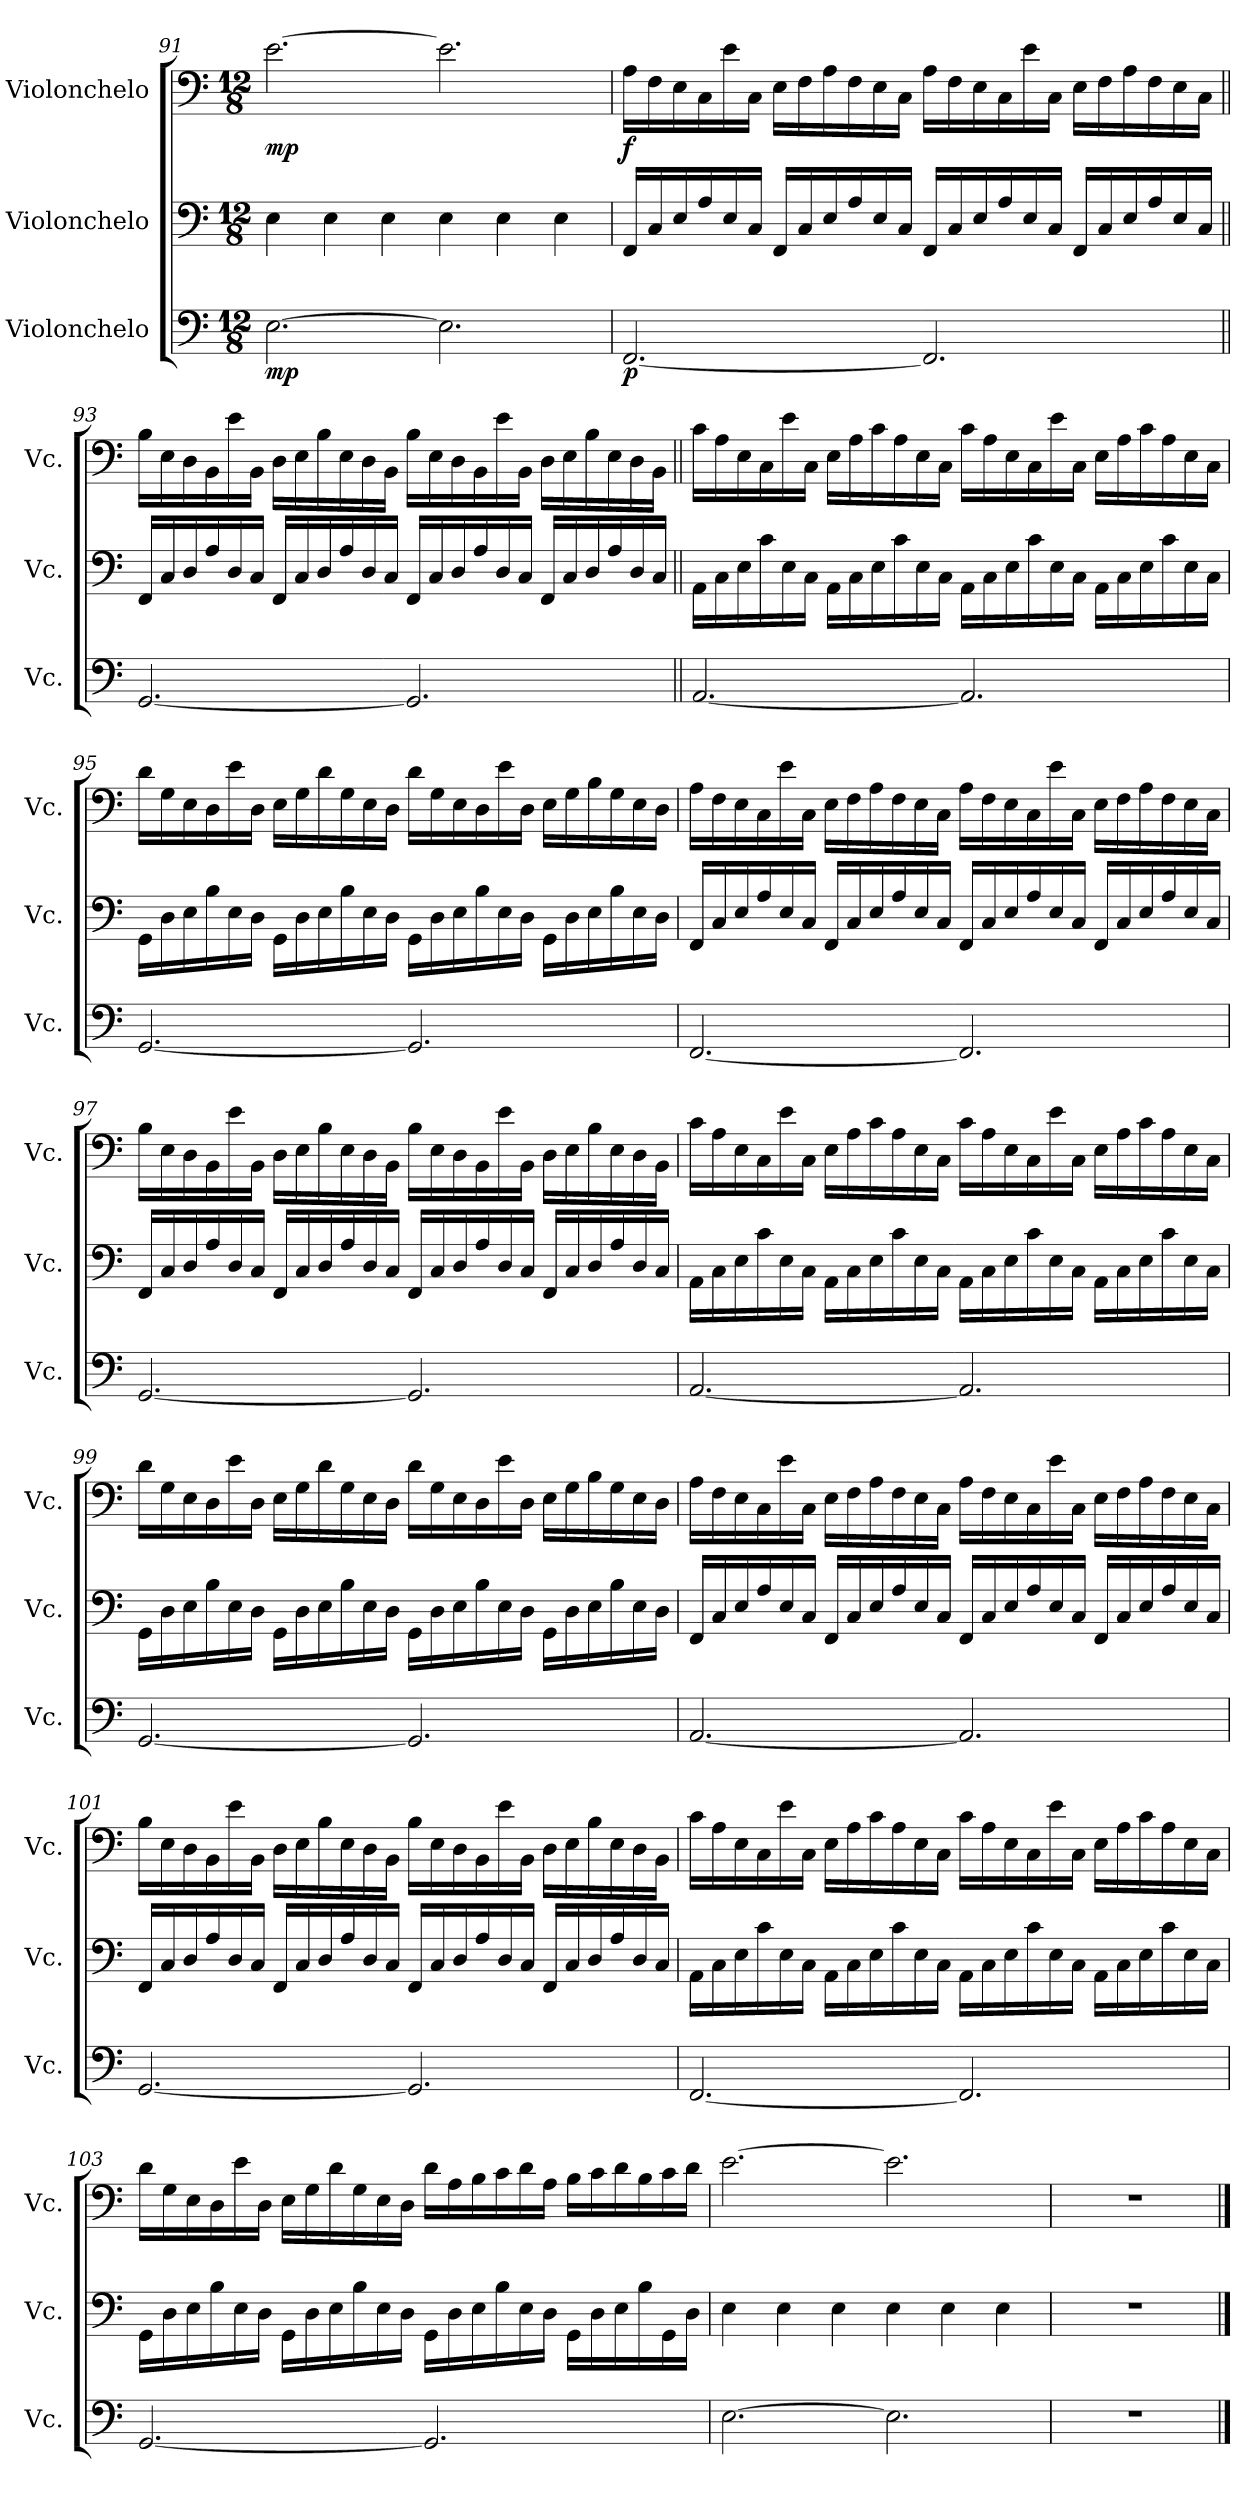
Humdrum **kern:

**kern	**dynam	**kern	**kern	**dynam
*part3	*part3	*part2	*part1	*part1
*staff3	*staff3	*staff2	*staff1	*staff1
*I"Violonchelo	*	*I"Violonchelo	*I"Violonchelo	*
*I'Vc.	*	*I'Vc.	*I'Vc.	*
*clefF4	*	*clefF4	*clefF4	*
*k[]	*	*k[]	*k[]	*
*M12/8	*	*M12/8	*M12/8	*
=91	=91	=91	=91	=91
!	!LO:DY:b	!	!	!LO:DY:b
[2.E\	mp	4E\	[2.e\	mp
.	.	4E\	.	.
.	.	4E\	.	.
2.E\]	.	4E\	2.e\]	.
.	.	4E\	.	.
.	.	4E\	.	.
!!LO:LB:g=z
=92	=92	=92	=92	=92
!	!LO:DY:b	!	!	!LO:DY:b
[2.FF/	p	16FF/LL	16A\LL	f
.	.	16C/	16F\	.
.	.	16E/	16E\	.
.	.	16A/	16C\	.
.	.	16E/	16e\	.
.	.	16C/JJ	16C\JJ	.
.	.	16FF/LL	16E\LL	.
.	.	16C/	16F\	.
.	.	16E/	16A\	.
.	.	16A/	16F\	.
.	.	16E/	16E\	.
.	.	16C/JJ	16C\JJ	.
2.FF/]	.	16FF/LL	16A\LL	.
.	.	16C/	16F\	.
.	.	16E/	16E\	.
.	.	16A/	16C\	.
.	.	16E/	16e\	.
.	.	16C/JJ	16C\JJ	.
.	.	16FF/LL	16E\LL	.
.	.	16C/	16F\	.
.	.	16E/	16A\	.
.	.	16A/	16F\	.
.	.	16E/	16E\	.
.	.	16C/JJ	16C\JJ	.
!!LO:LB:g=z
=93||	=93||	=93||	=93||	=93||
[2.GG/	.	16FF/LL	16B\LL	.
.	.	16C/	16E\	.
.	.	16D/	16D\	.
.	.	16A/	16BB\	.
.	.	16D/	16e\	.
.	.	16C/JJ	16BB\JJ	.
.	.	16FF/LL	16D\LL	.
.	.	16C/	16E\	.
.	.	16D/	16B\	.
.	.	16A/	16E\	.
.	.	16D/	16D\	.
.	.	16C/JJ	16BB\JJ	.
2.GG/]	.	16FF/LL	16B\LL	.
.	.	16C/	16E\	.
.	.	16D/	16D\	.
.	.	16A/	16BB\	.
.	.	16D/	16e\	.
.	.	16C/JJ	16BB\JJ	.
.	.	16FF/LL	16D\LL	.
.	.	16C/	16E\	.
.	.	16D/	16B\	.
.	.	16A/	16E\	.
.	.	16D/	16D\	.
.	.	16C/JJ	16BB\JJ	.
!!LO:LB:g=z
=94||	=94||	=94||	=94||	=94||
[2.AA/	.	16AA\LL	16c\LL	.
.	.	16C\	16A\	.
.	.	16E\	16E\	.
.	.	16c\	16C\	.
.	.	16E\	16e\	.
.	.	16C\JJ	16C\JJ	.
.	.	16AA\LL	16E\LL	.
.	.	16C\	16A\	.
.	.	16E\	16c\	.
.	.	16c\	16A\	.
.	.	16E\	16E\	.
.	.	16C\JJ	16C\JJ	.
2.AA/]	.	16AA\LL	16c\LL	.
.	.	16C\	16A\	.
.	.	16E\	16E\	.
.	.	16c\	16C\	.
.	.	16E\	16e\	.
.	.	16C\JJ	16C\JJ	.
.	.	16AA\LL	16E\LL	.
.	.	16C\	16A\	.
.	.	16E\	16c\	.
.	.	16c\	16A\	.
.	.	16E\	16E\	.
.	.	16C\JJ	16C\JJ	.
!!LO:PB:g=z
=95	=95	=95	=95	=95
[2.GG/	.	16GG\LL	16d\LL	.
.	.	16D\	16G\	.
.	.	16E\	16E\	.
.	.	16B\	16D\	.
.	.	16E\	16e\	.
.	.	16D\JJ	16D\JJ	.
.	.	16GG\LL	16E\LL	.
.	.	16D\	16G\	.
.	.	16E\	16d\	.
.	.	16B\	16G\	.
.	.	16E\	16E\	.
.	.	16D\JJ	16D\JJ	.
2.GG/]	.	16GG\LL	16d\LL	.
.	.	16D\	16G\	.
.	.	16E\	16E\	.
.	.	16B\	16D\	.
.	.	16E\	16e\	.
.	.	16D\JJ	16D\JJ	.
.	.	16GG\LL	16E\LL	.
.	.	16D\	16G\	.
.	.	16E\	16B\	.
.	.	16B\	16G\	.
.	.	16E\	16E\	.
.	.	16D\JJ	16D\JJ	.
!!LO:LB:g=z
=96	=96	=96	=96	=96
[2.FF/	.	16FF/LL	16A\LL	.
.	.	16C/	16F\	.
.	.	16E/	16E\	.
.	.	16A/	16C\	.
.	.	16E/	16e\	.
.	.	16C/JJ	16C\JJ	.
.	.	16FF/LL	16E\LL	.
.	.	16C/	16F\	.
.	.	16E/	16A\	.
.	.	16A/	16F\	.
.	.	16E/	16E\	.
.	.	16C/JJ	16C\JJ	.
2.FF/]	.	16FF/LL	16A\LL	.
.	.	16C/	16F\	.
.	.	16E/	16E\	.
.	.	16A/	16C\	.
.	.	16E/	16e\	.
.	.	16C/JJ	16C\JJ	.
.	.	16FF/LL	16E\LL	.
.	.	16C/	16F\	.
.	.	16E/	16A\	.
.	.	16A/	16F\	.
.	.	16E/	16E\	.
.	.	16C/JJ	16C\JJ	.
!!LO:LB:g=z
=97	=97	=97	=97	=97
[2.GG/	.	16FF/LL	16B\LL	.
.	.	16C/	16E\	.
.	.	16D/	16D\	.
.	.	16A/	16BB\	.
.	.	16D/	16e\	.
.	.	16C/JJ	16BB\JJ	.
.	.	16FF/LL	16D\LL	.
.	.	16C/	16E\	.
.	.	16D/	16B\	.
.	.	16A/	16E\	.
.	.	16D/	16D\	.
.	.	16C/JJ	16BB\JJ	.
2.GG/]	.	16FF/LL	16B\LL	.
.	.	16C/	16E\	.
.	.	16D/	16D\	.
.	.	16A/	16BB\	.
.	.	16D/	16e\	.
.	.	16C/JJ	16BB\JJ	.
.	.	16FF/LL	16D\LL	.
.	.	16C/	16E\	.
.	.	16D/	16B\	.
.	.	16A/	16E\	.
.	.	16D/	16D\	.
.	.	16C/JJ	16BB\JJ	.
!!LO:LB:g=z
=98	=98	=98	=98	=98
[2.AA/	.	16AA\LL	16c\LL	.
.	.	16C\	16A\	.
.	.	16E\	16E\	.
.	.	16c\	16C\	.
.	.	16E\	16e\	.
.	.	16C\JJ	16C\JJ	.
.	.	16AA\LL	16E\LL	.
.	.	16C\	16A\	.
.	.	16E\	16c\	.
.	.	16c\	16A\	.
.	.	16E\	16E\	.
.	.	16C\JJ	16C\JJ	.
2.AA/]	.	16AA\LL	16c\LL	.
.	.	16C\	16A\	.
.	.	16E\	16E\	.
.	.	16c\	16C\	.
.	.	16E\	16e\	.
.	.	16C\JJ	16C\JJ	.
.	.	16AA\LL	16E\LL	.
.	.	16C\	16A\	.
.	.	16E\	16c\	.
.	.	16c\	16A\	.
.	.	16E\	16E\	.
.	.	16C\JJ	16C\JJ	.
!!LO:PB:g=z
=99	=99	=99	=99	=99
[2.GG/	.	16GG\LL	16d\LL	.
.	.	16D\	16G\	.
.	.	16E\	16E\	.
.	.	16B\	16D\	.
.	.	16E\	16e\	.
.	.	16D\JJ	16D\JJ	.
.	.	16GG\LL	16E\LL	.
.	.	16D\	16G\	.
.	.	16E\	16d\	.
.	.	16B\	16G\	.
.	.	16E\	16E\	.
.	.	16D\JJ	16D\JJ	.
2.GG/]	.	16GG\LL	16d\LL	.
.	.	16D\	16G\	.
.	.	16E\	16E\	.
.	.	16B\	16D\	.
.	.	16E\	16e\	.
.	.	16D\JJ	16D\JJ	.
.	.	16GG\LL	16E\LL	.
.	.	16D\	16G\	.
.	.	16E\	16B\	.
.	.	16B\	16G\	.
.	.	16E\	16E\	.
.	.	16D\JJ	16D\JJ	.
!!LO:LB:g=z
=100	=100	=100	=100	=100
[2.AA/	.	16FF/LL	16A\LL	.
.	.	16C/	16F\	.
.	.	16E/	16E\	.
.	.	16A/	16C\	.
.	.	16E/	16e\	.
.	.	16C/JJ	16C\JJ	.
.	.	16FF/LL	16E\LL	.
.	.	16C/	16F\	.
.	.	16E/	16A\	.
.	.	16A/	16F\	.
.	.	16E/	16E\	.
.	.	16C/JJ	16C\JJ	.
2.AA/]	.	16FF/LL	16A\LL	.
.	.	16C/	16F\	.
.	.	16E/	16E\	.
.	.	16A/	16C\	.
.	.	16E/	16e\	.
.	.	16C/JJ	16C\JJ	.
.	.	16FF/LL	16E\LL	.
.	.	16C/	16F\	.
.	.	16E/	16A\	.
.	.	16A/	16F\	.
.	.	16E/	16E\	.
.	.	16C/JJ	16C\JJ	.
!!LO:LB:g=z
=101	=101	=101	=101	=101
[2.GG/	.	16FF/LL	16B\LL	.
.	.	16C/	16E\	.
.	.	16D/	16D\	.
.	.	16A/	16BB\	.
.	.	16D/	16e\	.
.	.	16C/JJ	16BB\JJ	.
.	.	16FF/LL	16D\LL	.
.	.	16C/	16E\	.
.	.	16D/	16B\	.
.	.	16A/	16E\	.
.	.	16D/	16D\	.
.	.	16C/JJ	16BB\JJ	.
2.GG/]	.	16FF/LL	16B\LL	.
.	.	16C/	16E\	.
.	.	16D/	16D\	.
.	.	16A/	16BB\	.
.	.	16D/	16e\	.
.	.	16C/JJ	16BB\JJ	.
.	.	16FF/LL	16D\LL	.
.	.	16C/	16E\	.
.	.	16D/	16B\	.
.	.	16A/	16E\	.
.	.	16D/	16D\	.
.	.	16C/JJ	16BB\JJ	.
!!LO:LB:g=z
=102	=102	=102	=102	=102
[2.FF/	.	16AA\LL	16c\LL	.
.	.	16C\	16A\	.
.	.	16E\	16E\	.
.	.	16c\	16C\	.
.	.	16E\	16e\	.
.	.	16C\JJ	16C\JJ	.
.	.	16AA\LL	16E\LL	.
.	.	16C\	16A\	.
.	.	16E\	16c\	.
.	.	16c\	16A\	.
.	.	16E\	16E\	.
.	.	16C\JJ	16C\JJ	.
2.FF/]	.	16AA\LL	16c\LL	.
.	.	16C\	16A\	.
.	.	16E\	16E\	.
.	.	16c\	16C\	.
.	.	16E\	16e\	.
.	.	16C\JJ	16C\JJ	.
.	.	16AA\LL	16E\LL	.
.	.	16C\	16A\	.
.	.	16E\	16c\	.
.	.	16c\	16A\	.
.	.	16E\	16E\	.
.	.	16C\JJ	16C\JJ	.
!!LO:PB:g=z
=103	=103	=103	=103	=103
[2.GG/	.	16GG\LL	16d\LL	.
.	.	16D\	16G\	.
.	.	16E\	16E\	.
.	.	16B\	16D\	.
.	.	16E\	16e\	.
.	.	16D\JJ	16D\JJ	.
.	.	16GG\LL	16E\LL	.
.	.	16D\	16G\	.
.	.	16E\	16d\	.
.	.	16B\	16G\	.
.	.	16E\	16E\	.
.	.	16D\JJ	16D\JJ	.
2.GG/]	.	16GG\LL	16d\LL	.
.	.	16D\	16A\	.
.	.	16E\	16B\	.
.	.	16B\	16c\	.
.	.	16E\	16d\	.
.	.	16D\JJ	16A\JJ	.
.	.	16GG\LL	16B\LL	.
.	.	16D\	16c\	.
.	.	16E\	16d\	.
.	.	16B\	16B\	.
.	.	16GG\	16c\	.
.	.	16D\JJ	16d\JJ	.
=104	=104	=104	=104	=104
[2.E\	.	4E\	[2.e\	.
.	.	4E\	.	.
.	.	4E\	.	.
2.E\]	.	4E\	2.e\]	.
.	.	4E\	.	.
.	.	4E\	.	.
=105	=105	=105	=105	=105
1.r	.	1.r	1.r	.
==	==	==	==	==
*-	*-	*-	*-	*-
